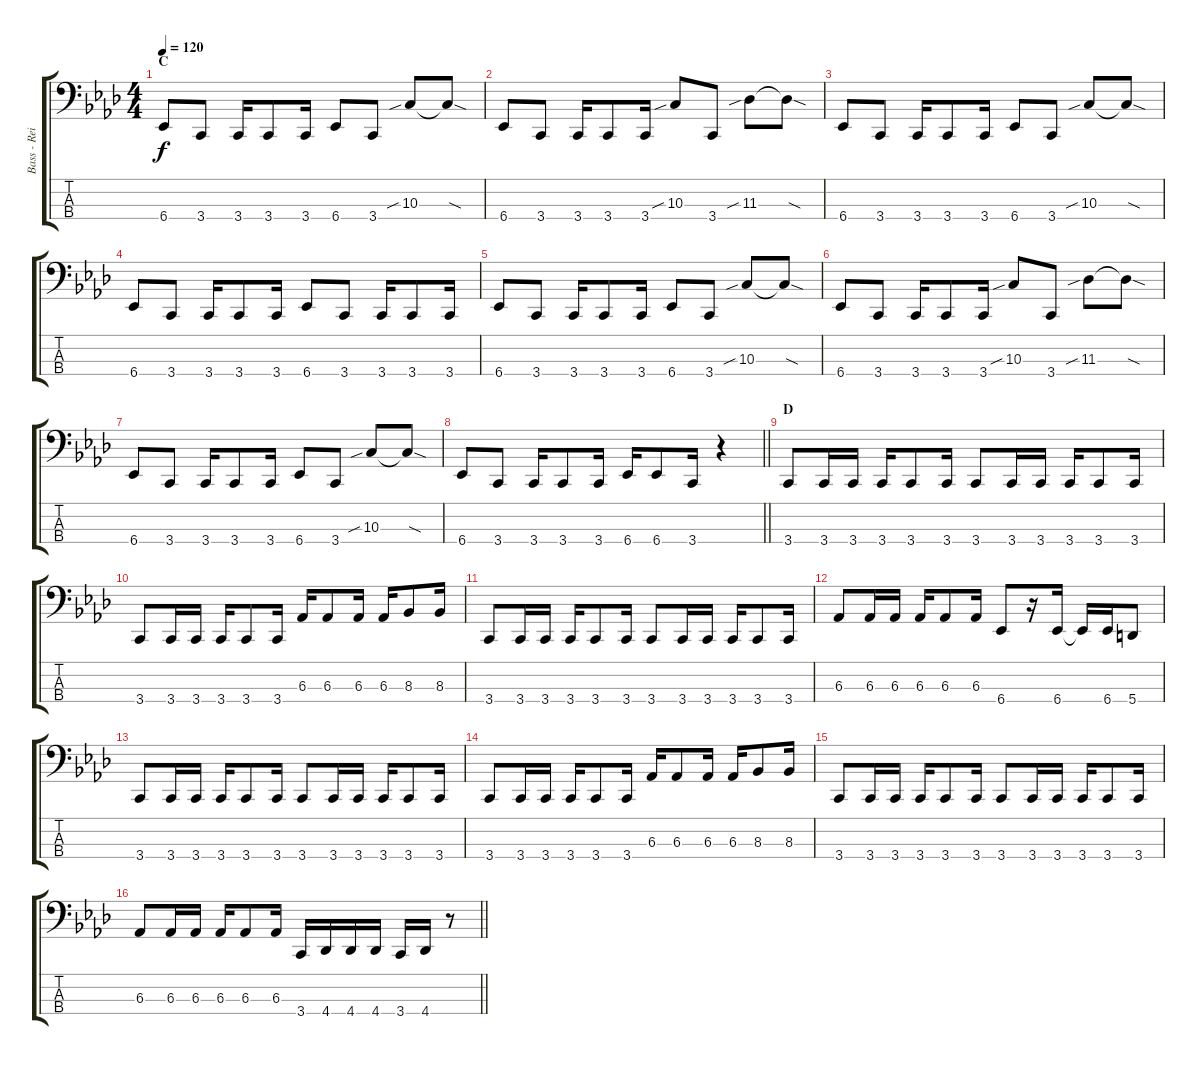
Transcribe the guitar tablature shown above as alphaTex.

\track ("Bass - Reita" "Bass - Rei") {instrument electricbasspick}
\staff {score tabs}
\tuning (C2 G1 D1 A0) {hide}
\ts (4 4)
\section ("" "C")
\tempo 120
\clef f4
\ks ab
6.4.8{dy f} 3.4.8 3.4.16 3.4.8 3.4.16 6.4.8 3.4.8 10.3{sib}.8 10.3{sod t}.8 |
6.4.8 3.4.8 3.4.16 3.4.8 3.4.16 10.3{sib}.8 3.4.8 11.3{sib}.8 11.3{sod t}.8 |
6.4.8 3.4.8 3.4.16 3.4.8 3.4.16 6.4.8 3.4.8 10.3{sib}.8 10.3{sod t}.8 |
6.4.8 3.4.8 3.4.16 3.4.8 3.4.16 6.4.8 3.4.8 3.4.16 3.4.8 3.4.16 |
6.4.8 3.4.8 3.4.16 3.4.8 3.4.16 6.4.8 3.4.8 10.3{sib}.8 10.3{sod t}.8 |
6.4.8 3.4.8 3.4.16 3.4.8 3.4.16 10.3{sib}.8 3.4.8 11.3{sib}.8 11.3{sod t}.8 |
6.4.8 3.4.8 3.4.16 3.4.8 3.4.16 6.4.8 3.4.8 10.3{sib}.8 10.3{sod t}.8 |
\barLineRight lightlight
6.4.8 3.4.8 3.4.16 3.4.8 3.4.16 6.4.16 6.4.8 3.4.16 r.4 |
\section ("" "D")
3.4.8 3.4.16 3.4.16 3.4.16 3.4.8 3.4.16 3.4.8 3.4.16 3.4.16 3.4.16 3.4.8 3.4.16 |
3.4.8 3.4.16 3.4.16 3.4.16 3.4.8 3.4.16 6.3.16 6.3.8 6.3.16 6.3.16 8.3.8 8.3.16 |
3.4.8 3.4.16 3.4.16 3.4.16 3.4.8 3.4.16 3.4.8 3.4.16 3.4.16 3.4.16 3.4.8 3.4.16 |
6.3.8 6.3.16 6.3.16 6.3.16 6.3.8 6.3.16 6.4.8 r.16 6.4.16 6.4{t}.16 6.4.16 5.4.8 |
3.4.8 3.4.16 3.4.16 3.4.16 3.4.8 3.4.16 3.4.8 3.4.16 3.4.16 3.4.16 3.4.8 3.4.16 |
3.4.8 3.4.16 3.4.16 3.4.16 3.4.8 3.4.16 6.3.16 6.3.8 6.3.16 6.3.16 8.3.8 8.3.16 |
3.4.8 3.4.16 3.4.16 3.4.16 3.4.8 3.4.16 3.4.8 3.4.16 3.4.16 3.4.16 3.4.8 3.4.16 |
\barLineRight lightlight
6.3.8 6.3.16 6.3.16 6.3.16 6.3.8 6.3.16 3.4.16 4.4.16 4.4.16 4.4.16 3.4.16 4.4.16 r.8
